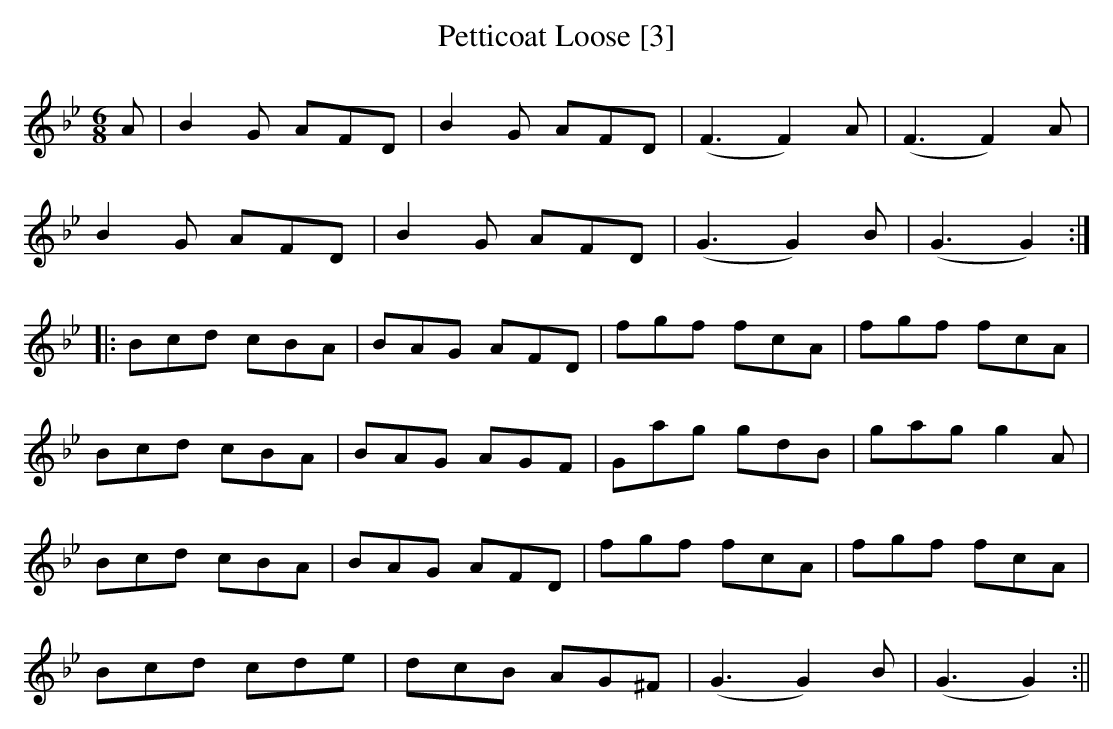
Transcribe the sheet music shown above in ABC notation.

X:1
T:Petticoat Loose [3]
M:6/8
L:1/8
K:Gmin
A|B2G AFD|B2G AFD|(F3 F2)A|(F3 F2)A|
B2G AFD|B2G AFD|(G3 G2)B|(G3 G2):|
|:Bcd cBA|BAG AFD|fgf fcA|fgf fcA|
Bcd cBA|BAG AGF|Gag gdB|gag g2A|
Bcd cBA|BAG AFD|fgf fcA|fgf fcA|
Bcd cde|dcB AG^F|(G3 G2)B|(G3 G2):||
